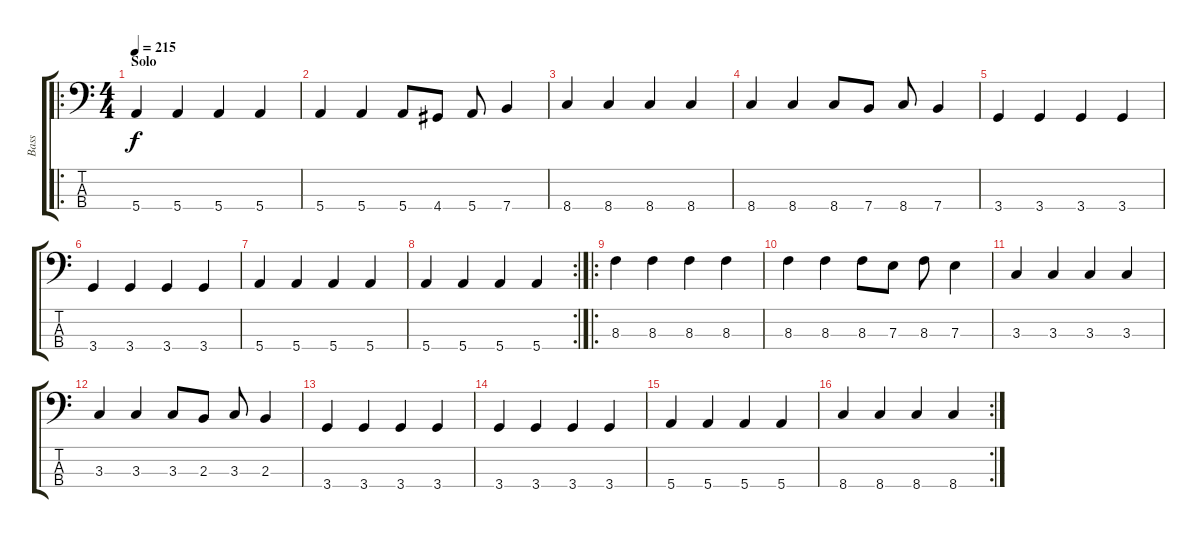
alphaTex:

\track ("Bass" "Bass") {instrument electricbassfinger}
\staff {score tabs}
\tuning (G2 D2 A1 E1) {hide}
\ro
\ts (4 4)
\section ("" "Solo")
\tempo 215
\clef f4
\ks c
5.4.4{dy f} 5.4.4 5.4.4 5.4.4 |
5.4.4 5.4.4 5.4.8 4.4.8 5.4.8 7.4.4 |
8.4.4 8.4.4 8.4.4 8.4.4 |
8.4.4 8.4.4 8.4.8 7.4.8 8.4.8 7.4.4 |
3.4.4 3.4.4 3.4.4 3.4.4 |
3.4.4 3.4.4 3.4.4 3.4.4 |
5.4.4 5.4.4 5.4.4 5.4.4 |
\rc 2
5.4.4 5.4.4 5.4.4 5.4.4 |
\ro
8.3.4 8.3.4 8.3.4 8.3.4 |
8.3.4 8.3.4 8.3.8 7.3.8 8.3.8 7.3.4 |
3.3.4 3.3.4 3.3.4 3.3.4 |
3.3.4 3.3.4 3.3.8 2.3.8 3.3.8 2.3.4 |
3.4.4 3.4.4 3.4.4 3.4.4 |
3.4.4 3.4.4 3.4.4 3.4.4 |
5.4.4 5.4.4 5.4.4 5.4.4 |
\rc 2
8.4.4 8.4.4 8.4.4 8.4.4
